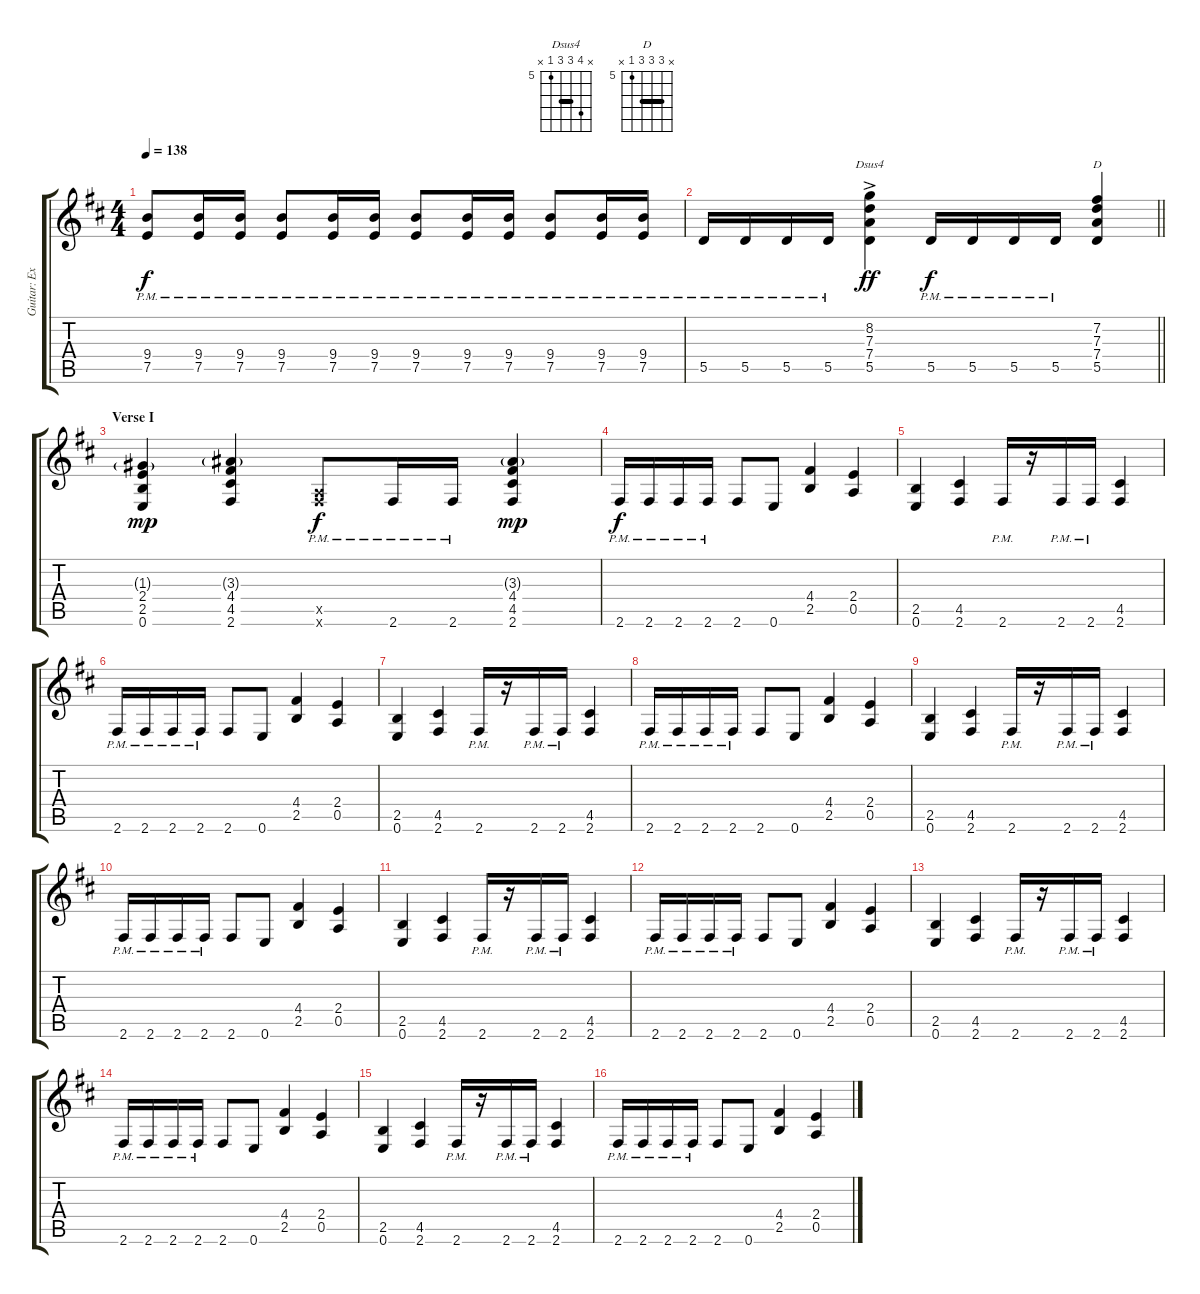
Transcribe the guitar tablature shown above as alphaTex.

\track ("Guitar: Extra" "Guitar: Ex") {instrument overdrivenguitar}
\staff {score tabs}
\tuning (E4 B3 G3 D3 A2 E2) {hide}
\chord ("Dsus4" x 8 7 7 5 x) {firstfret 5 barre 7}
\chord ("D" x 7 7 7 5 x) {firstfret 5 barre 7}
\ts (4 4)
\tempo 138
\clef g2
\ks d
(9.4{pm} 7.5{pm}).8{dy f} (9.4{pm} 7.5{pm}).16 (9.4{pm} 7.5{pm}).16 (9.4{pm} 7.5{pm}).8 (9.4{pm} 7.5{pm}).16 (9.4{pm} 7.5{pm}).16 (9.4{pm} 7.5{pm}).8 (9.4{pm} 7.5{pm}).16 (9.4{pm} 7.5{pm}).16 (9.4{pm} 7.5{pm}).8 (9.4{pm} 7.5{pm}).16 (9.4{pm} 7.5{pm}).16 |
\barLineRight lightlight
5.5{pm}.16 5.5{pm}.16 5.5{pm}.16 5.5{pm}.16 (8.2{ac} 7.3{ac} 7.4{ac} 5.5{ac}).4{ch "Dsus4" dy ff} 5.5{pm}.16{dy f} 5.5{pm}.16 5.5{pm}.16 5.5{pm}.16 (7.2 7.3 7.4 5.5).4{ch "D"} |
\section ("" "Verse I")
(1.3{g} 2.4 2.5 0.6).4{dy mp} (3.3{g} 4.4 4.5 2.6).4 (0.5{x} 2.6{pm x}).8{dy f} 2.6{pm}.16 2.6{pm}.16 (3.3{g} 4.4 4.5 2.6).4{dy mp} |
2.6{pm}.16{dy f} 2.6{pm}.16 2.6{pm}.16 2.6{pm}.16 2.6.8 0.6.8 (4.4 2.5).4 (2.4 0.5).4 |
(2.5 0.6).4 (4.5 2.6).4 2.6{pm}.16 r.16 2.6{pm}.16 2.6{pm}.16 (4.5 2.6).4 |
2.6{pm}.16 2.6{pm}.16 2.6{pm}.16 2.6{pm}.16 2.6.8 0.6.8 (4.4 2.5).4 (2.4 0.5).4 |
(2.5 0.6).4 (4.5 2.6).4 2.6{pm}.16 r.16 2.6{pm}.16 2.6{pm}.16 (4.5 2.6).4 |
2.6{pm}.16 2.6{pm}.16 2.6{pm}.16 2.6{pm}.16 2.6.8 0.6.8 (4.4 2.5).4 (2.4 0.5).4 |
(2.5 0.6).4 (4.5 2.6).4 2.6{pm}.16 r.16 2.6{pm}.16 2.6{pm}.16 (4.5 2.6).4 |
2.6{pm}.16 2.6{pm}.16 2.6{pm}.16 2.6{pm}.16 2.6.8 0.6.8 (4.4 2.5).4 (2.4 0.5).4 |
(2.5 0.6).4 (4.5 2.6).4 2.6{pm}.16 r.16 2.6{pm}.16 2.6{pm}.16 (4.5 2.6).4 |
2.6{pm}.16 2.6{pm}.16 2.6{pm}.16 2.6{pm}.16 2.6.8 0.6.8 (4.4 2.5).4 (2.4 0.5).4 |
(2.5 0.6).4 (4.5 2.6).4 2.6{pm}.16 r.16 2.6{pm}.16 2.6{pm}.16 (4.5 2.6).4 |
2.6{pm}.16 2.6{pm}.16 2.6{pm}.16 2.6{pm}.16 2.6.8 0.6.8 (4.4 2.5).4 (2.4 0.5).4 |
(2.5 0.6).4 (4.5 2.6).4 2.6{pm}.16 r.16 2.6{pm}.16 2.6{pm}.16 (4.5 2.6).4 |
2.6{pm}.16 2.6{pm}.16 2.6{pm}.16 2.6{pm}.16 2.6.8 0.6.8 (4.4 2.5).4 (2.4 0.5).4
